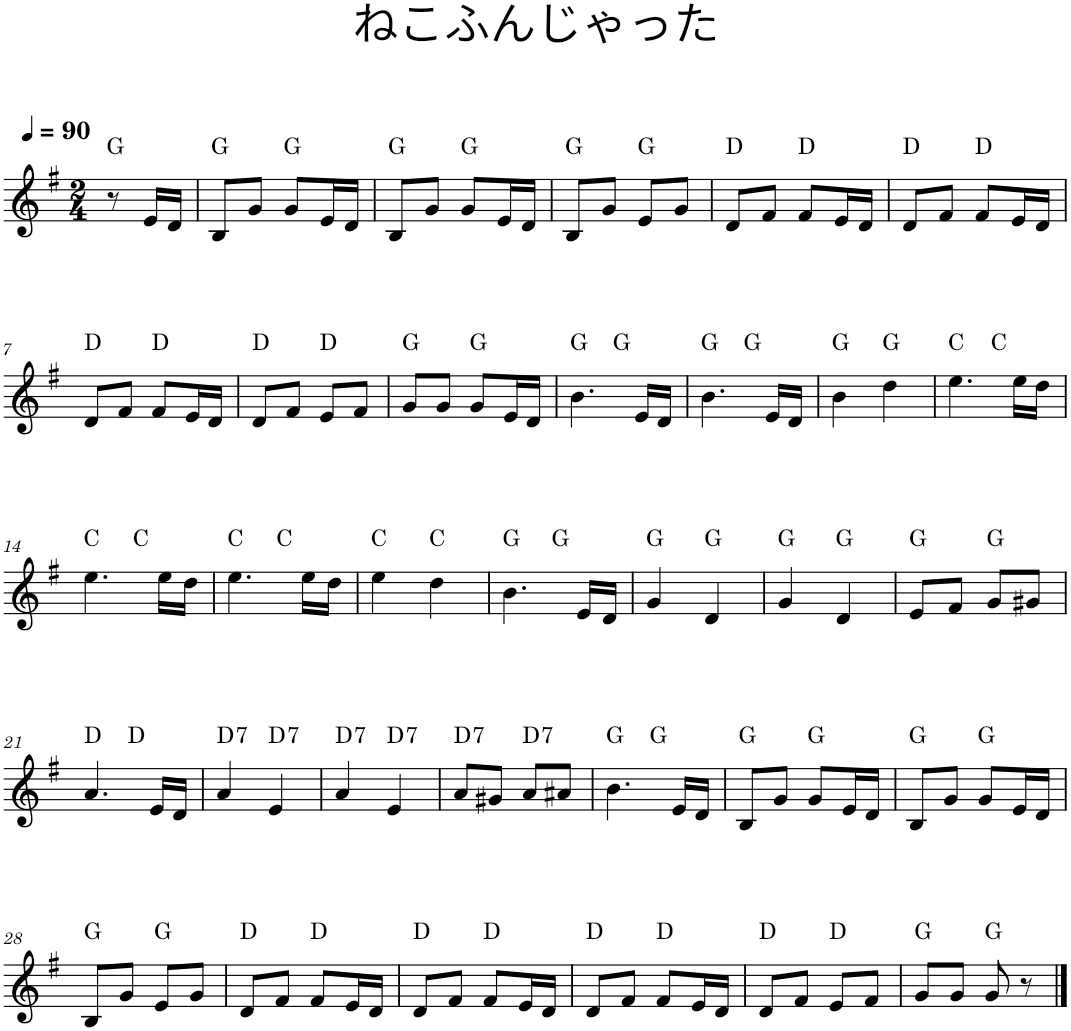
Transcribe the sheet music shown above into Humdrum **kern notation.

**kern	**harte
*part1	*part1
*staff1	*
*I"Piano	*
*I'Pno.	*
*clefG2	*
*k[f#]	*
*M2/4	*
*MM90	*
=1	=1
8r	G:maj
16e/LL	.
16d/JJ	.
=2	=2
8B/L	G:maj
8g/J	.
8g/L	G:maj
16e/L	.
16d/JJ	.
=3	=3
8B/L	G:maj
8g/J	.
8g/L	G:maj
16e/L	.
16d/JJ	.
=4	=4
8B/L	G:maj
8g/J	.
8e/L	G:maj
8g/J	.
=5	=5
8d/L	D:maj
8f#/J	.
8f#/L	D:maj
16e/L	.
16d/JJ	.
=6	=6
8d/L	D:maj
8f#/J	.
8f#/L	D:maj
16e/L	.
16d/JJ	.
!!LO:LB:g=z
=7	=7
8d/L	D:maj
8f#/J	.
8f#/L	D:maj
16e/L	.
16d/JJ	.
=8	=8
8d/L	D:maj
8f#/J	.
8e/L	D:maj
8f#/J	.
=9	=9
8g/L	G:maj
8g/J	.
8g/L	G:maj
16e/L	.
16d/JJ	.
=10	=10
*^	*
4.b\	4ryy	G:maj
.	4ryy	G:maj
16e/LL	.	.
16d/JJ	.	.
=11	=11	=11
4.b\	4ryy	G:maj
.	4ryy	G:maj
16e/LL	.	.
16d/JJ	.	.
*v	*v	*
=12	=12
4b\	G:maj
4dd\	G:maj
=13	=13
*^	*
4.ee\	4ryy	C:maj
.	4ryy	C:maj
16ee\LL	.	.
16dd\JJ	.	.
!!LO:LB:g=z	!!
=14	=14	=14
4.ee\	4ryy	C:maj
.	4ryy	C:maj
16ee\LL	.	.
16dd\JJ	.	.
=15	=15	=15
4.ee\	4ryy	C:maj
.	4ryy	C:maj
16ee\LL	.	.
16dd\JJ	.	.
*v	*v	*
=16	=16
4ee\	C:maj
4dd\	C:maj
=17	=17
*^	*
4.b\	4ryy	G:maj
.	4ryy	G:maj
16e/LL	.	.
16d/JJ	.	.
*v	*v	*
=18	=18
4g/	G:maj
4d/	G:maj
=19	=19
4g/	G:maj
4d/	G:maj
=20	=20
8e/L	G:maj
8f#/J	.
8g/L	G:maj
8g#X/J	.
!!LO:LB:g=z
=21	=21
*^	*
4.a/	4ryy	D:maj
.	4ryy	D:maj
16e/LL	.	.
16d/JJ	.	.
=22	=22	=22
!	!	!LO:H:kt=7
*v	*v	*
4a/	D:7
!	!LO:H:kt=7
4e/	D:7
=23	=23
!	!LO:H:kt=7
4a/	D:7
!	!LO:H:kt=7
4e/	D:7
=24	=24
!	!LO:H:kt=7
8a/L	D:7
8g#X/J	.
!	!LO:H:kt=7
8a/L	D:7
8a#X/J	.
=25	=25
*^	*
4.b\	4ryy	G:maj
.	4ryy	G:maj
16e/LL	.	.
16d/JJ	.	.
*v	*v	*
=26	=26
8B/L	G:maj
8g/J	.
8g/L	G:maj
16e/L	.
16d/JJ	.
=27	=27
8B/L	G:maj
8g/J	.
8g/L	G:maj
16e/L	.
16d/JJ	.
!!LO:LB:g=z
=28	=28
8B/L	G:maj
8g/J	.
8e/L	G:maj
8g/J	.
=29	=29
8d/L	D:maj
8f#/J	.
8f#/L	D:maj
16e/L	.
16d/JJ	.
=30	=30
8d/L	D:maj
8f#/J	.
8f#/L	D:maj
16e/L	.
16d/JJ	.
=31	=31
8d/L	D:maj
8f#/J	.
8f#/L	D:maj
16e/L	.
16d/JJ	.
=32	=32
8d/L	D:maj
8f#/J	.
8e/L	D:maj
8f#/J	.
=33	=33
8g/L	G:maj
8g/J	.
8g/	G:maj
8r	.
==	==
*-	*-
